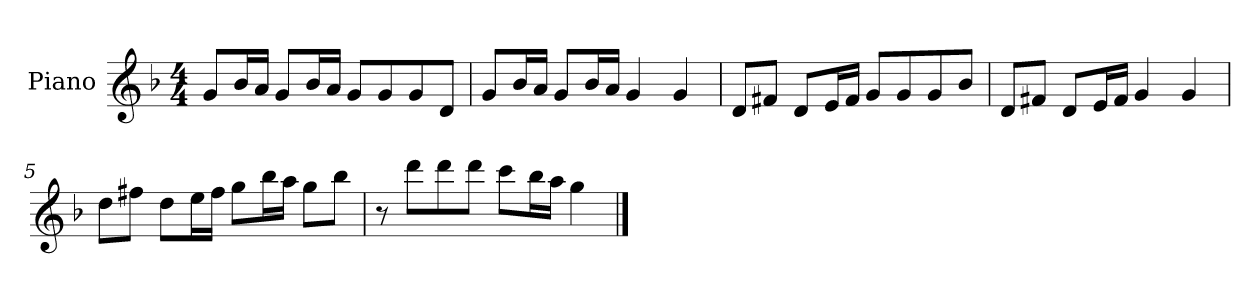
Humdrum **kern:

**kern
*part1
*staff1
*I"Piano
*I'P-no
*clefG2
*k[b-]
*M4/4
*MM90
=1
8g/L
16b-/L
16a/JJ
8g/L
16b-/L
16a/JJ
8g/L
8g/
8g/
8d/J
=2
8g/L
16b-/L
16a/JJ
8g/L
16b-/L
16a/JJ
4g/
4g/
=3
8d/L
8f#X/J
8d/L
16e/L
16f#/JJ
8g/L
8g/
8g/
8b-/J
=4
8d/L
8f#X/J
8d/L
16e/L
16f#/JJ
4g/
4g/
!!LO:LB:g=z
=5
8dd\L
8ff#X\J
8dd\L
16ee\L
16ff#\JJ
8gg\L
16bb-\L
16aa\JJ
8gg\L
8bb-\J
=6
8r
8ddd\L
8ddd\
8ddd\J
8ccc\L
16bb-\L
16aa\JJ
4gg\
==
*-
